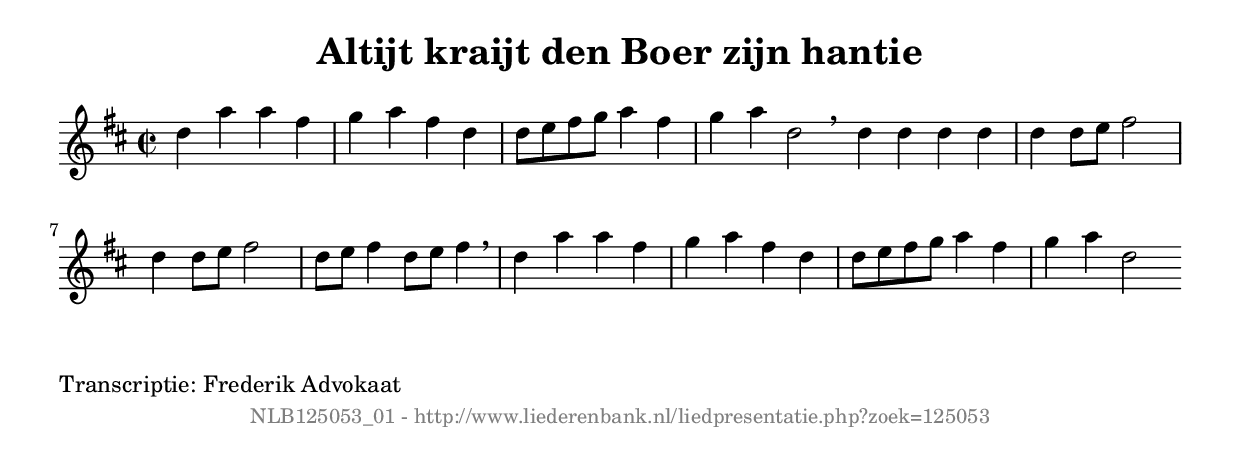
%
% produced by wce2krn 1.64 (7 June 2014)
%
\version"2.16"
#(append! paper-alist '(("long" . (cons (* 210 mm) (* 2000 mm)))))
#(set-default-paper-size "long")
sb = {\breathe}
mBreak = {\breathe }
bBreak = {\breathe }
x = {\once\override NoteHead #'style = #'cross }
gl=\glissando
itime={\override Staff.TimeSignature #'stencil = ##f }
ficta = {\once\set suggestAccidentals = ##t}
fine = {\once\override Score.RehearsalMark #'self-alignment-X = #1 \mark \markup {\italic{Fine}}}
dc = {\once\override Score.RehearsalMark #'self-alignment-X = #1 \mark \markup {\italic{D.C.}}}
dcf = {\once\override Score.RehearsalMark #'self-alignment-X = #1 \mark \markup {\italic{D.C. al Fine}}}
dcc = {\once\override Score.RehearsalMark #'self-alignment-X = #1 \mark \markup {\italic{D.C. al Coda}}}
ds = {\once\override Score.RehearsalMark #'self-alignment-X = #1 \mark \markup {\italic{D.S.}}}
dsf = {\once\override Score.RehearsalMark #'self-alignment-X = #1 \mark \markup {\italic{D.S. al Fine}}}
dsc = {\once\override Score.RehearsalMark #'self-alignment-X = #1 \mark \markup {\italic{D.S. al Coda}}}
pv = {\set Score.repeatCommands = #'((volta "1"))}
sv = {\set Score.repeatCommands = #'((volta "2"))}
tv = {\set Score.repeatCommands = #'((volta "3"))}
qv = {\set Score.repeatCommands = #'((volta "4"))}
xv = {\set Score.repeatCommands = #'((volta #f))}
\header{ tagline = ""
title = "Altijt kraijt den Boer zijn hantie"
}
\score {{
\key d \major
\relative g'
{
\set melismaBusyProperties = #'()
\time 2/2
\tempo 4=120
\override Score.MetronomeMark #'transparent = ##t
\override Score.RehearsalMark #'break-visibility = #(vector #t #t #f)
d'4 a' a fis g a fis d d8 e fis g a4 fis g a d,2 \bar ":|:" \bBreak
d4 d d d d d8 e fis2 d4 d8 e fis2 d8 e fis4 d8 e fis4 \mBreak \bar "|"
d4 a' a fis g a fis d d8 e fis g a4 fis g a d,2 \bar ":|"
 }}
 \midi { }
 \layout {
            indent = 0.0\cm
}
}
\markup { \wordwrap-string #" 
Transcriptie: Frederik Advokaat
"}
\markup { \vspace #0 } \markup { \with-color #grey \fill-line { \center-column { \smaller "NLB125053_01 - http://www.liederenbank.nl/liedpresentatie.php?zoek=125053" } } }
